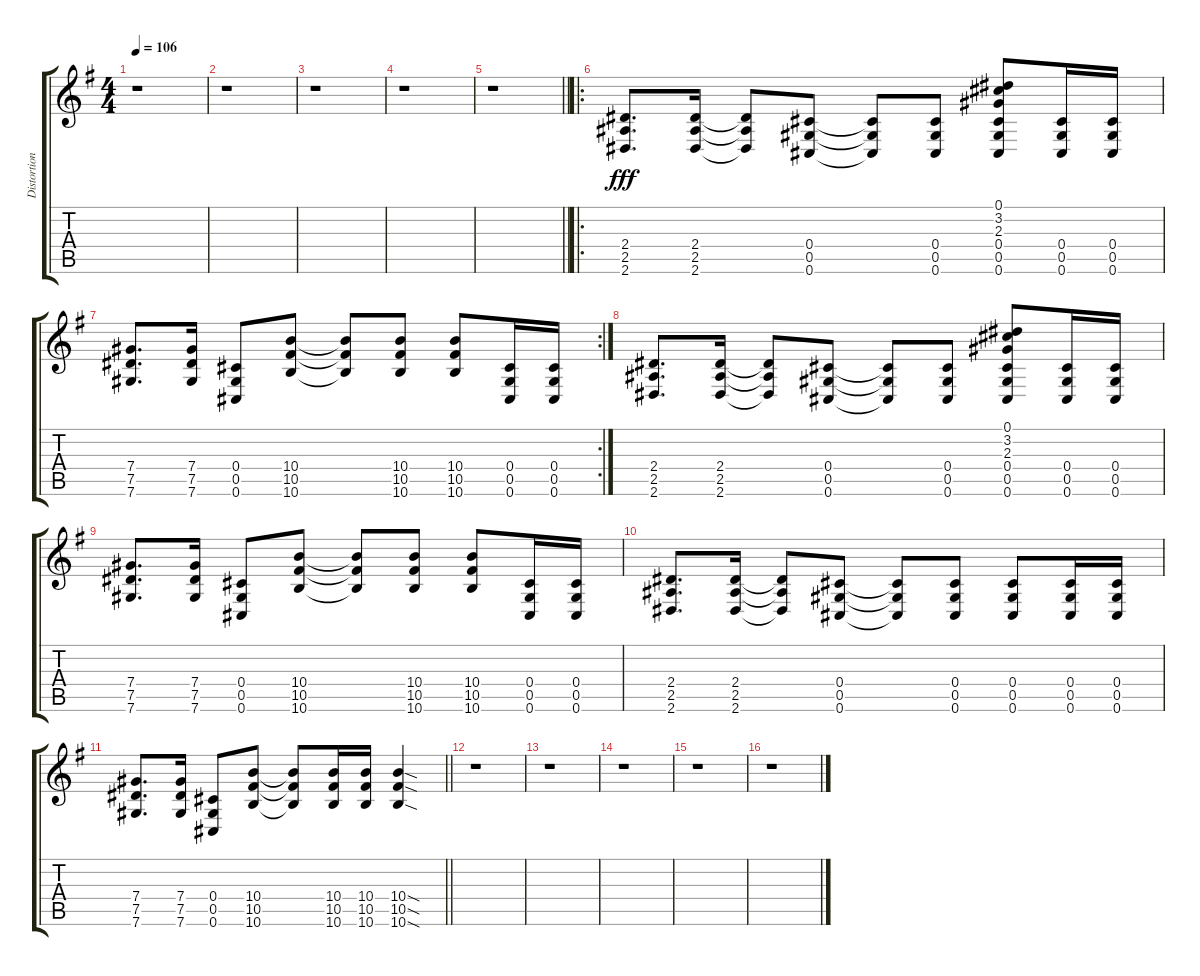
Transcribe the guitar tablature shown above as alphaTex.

\track ("Distortion" "Distortion") {instrument distortionguitar}
\staff {score tabs}
\tuning (Eb4 Bb3 Gb3 Db3 Ab2 Db2) {hide}
\ts (4 4)
\tempo 106
\clef g2
\ks g
r.1{dy f} |
r.1 |
r.1 |
r.1 |
\barLineRight lightlight
r.1 |
\ro
(2.4 2.5 2.6).8{d dy fff} (2.4 2.5 2.6).16 (2.4{t} 2.5{t} 2.6{t}).8 (0.4 0.5 0.6).8 (0.4{t} 0.5{t} 0.6{t}).8 (0.4 0.5 0.6).8 (0.1 3.2 2.3 0.4 0.5 0.6).8 (0.4 0.5 0.6).16 (0.4 0.5 0.6).16 |
\rc 2
(7.4 7.5 7.6).8{d} (7.4 7.5 7.6).16 (0.4 0.5 0.6).8 (10.4 10.5 10.6).8 (10.4{t} 10.5{t} 10.6{t}).8 (10.4 10.5 10.6).8 (10.4 10.5 10.6).8 (0.4 0.5 0.6).16 (0.4 0.5 0.6).16 |
(2.4 2.5 2.6).8{d} (2.4 2.5 2.6).16 (2.4{t} 2.5{t} 2.6{t}).8 (0.4 0.5 0.6).8 (0.4{t} 0.5{t} 0.6{t}).8 (0.4 0.5 0.6).8 (0.1 3.2 2.3 0.4 0.5 0.6).8 (0.4 0.5 0.6).16 (0.4 0.5 0.6).16 |
(7.4 7.5 7.6).8{d} (7.4 7.5 7.6).16 (0.4 0.5 0.6).8 (10.4 10.5 10.6).8 (10.4{t} 10.5{t} 10.6{t}).8 (10.4 10.5 10.6).8 (10.4 10.5 10.6).8 (0.4 0.5 0.6).16 (0.4 0.5 0.6).16 |
(2.4 2.5 2.6).8{d} (2.4 2.5 2.6).16 (2.4{t} 2.5{t} 2.6{t}).8 (0.4 0.5 0.6).8 (0.4{t} 0.5{t} 0.6{t}).8 (0.4 0.5 0.6).8 (0.4 0.5 0.6).8 (0.4 0.5 0.6).16 (0.4 0.5 0.6).16 |
\barLineRight lightlight
(7.4 7.5 7.6).8{d} (7.4 7.5 7.6).16 (0.4 0.5 0.6).8 (10.4 10.5 10.6).8 (10.4{t} 10.5{t} 10.6{t}).8 (10.4 10.5 10.6).16 (10.4 10.5 10.6).16 (10.4{sod} 10.5{sod} 10.6{sod}).4 |
r.1 |
r.1 |
r.1 |
r.1 |
r.1
